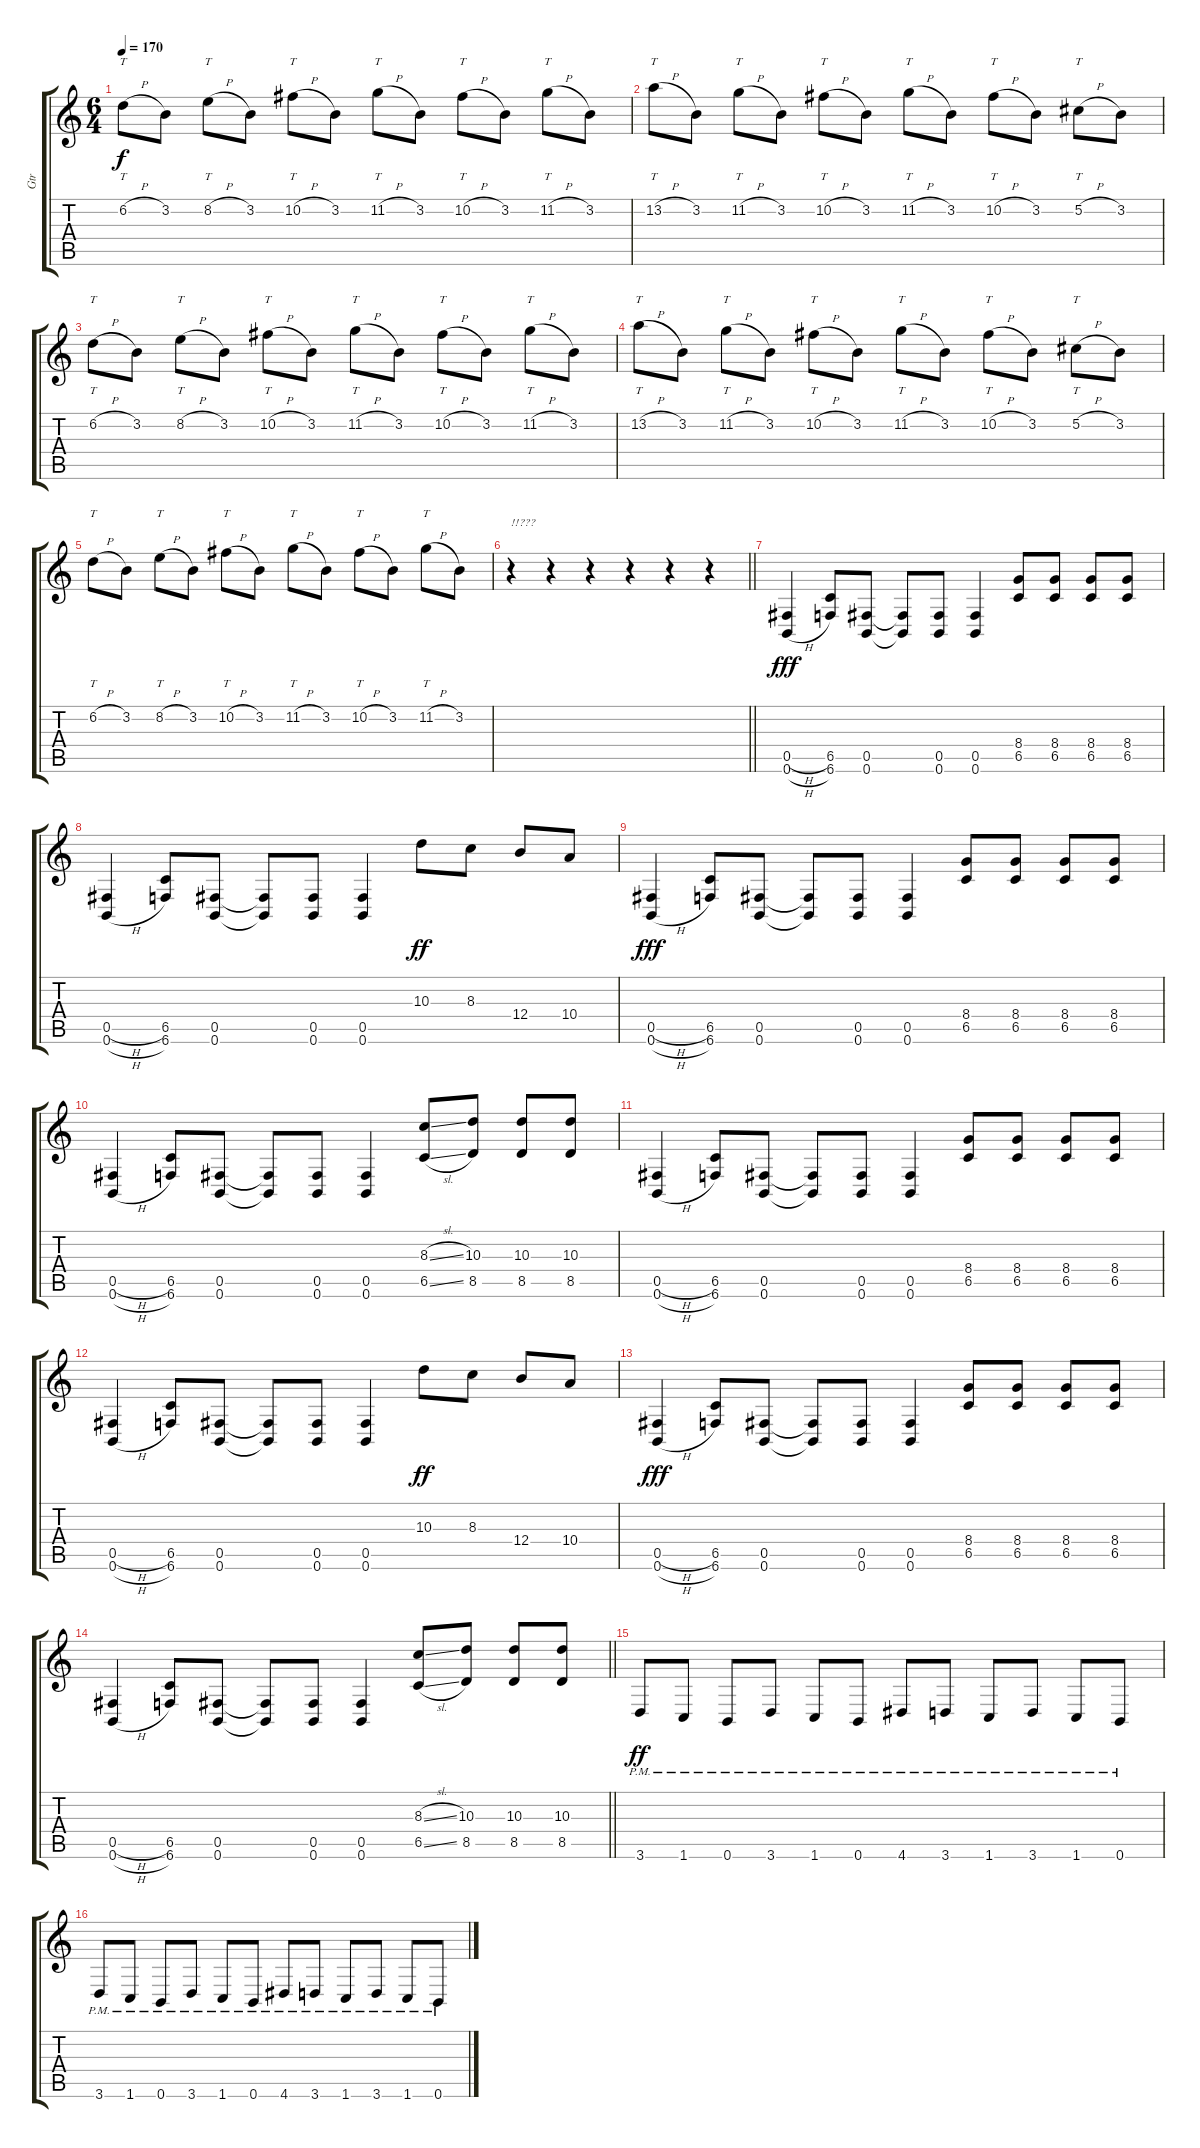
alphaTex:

\track ("Gtr" "Gtr") {instrument distortionguitar}
\staff {score tabs}
\tuning (Db4 Ab3 E3 B2 Gb2 B1) {hide}
\ts (6 4)
\tempo 170
\clef g2
\ks c
6.2{h}.8{tt dy f} 3.2.8 8.2{h}.8{tt} 3.2.8 10.2{h}.8{tt} 3.2.8 11.2{h}.8{tt} 3.2.8 10.2{h}.8{tt} 3.2.8 11.2{h}.8{tt} 3.2.8 |
13.2{h}.8{tt} 3.2.8 11.2{h}.8{tt} 3.2.8 10.2{h}.8{tt} 3.2.8 11.2{h}.8{tt} 3.2.8 10.2{h}.8{tt} 3.2.8 5.2{h}.8{tt} 3.2.8 |
6.2{h}.8{tt} 3.2.8 8.2{h}.8{tt} 3.2.8 10.2{h}.8{tt} 3.2.8 11.2{h}.8{tt} 3.2.8 10.2{h}.8{tt} 3.2.8 11.2{h}.8{tt} 3.2.8 |
13.2{h}.8{tt} 3.2.8 11.2{h}.8{tt} 3.2.8 10.2{h}.8{tt} 3.2.8 11.2{h}.8{tt} 3.2.8 10.2{h}.8{tt} 3.2.8 5.2{h}.8{tt} 3.2.8 |
6.2{h}.8{tt} 3.2.8 8.2{h}.8{tt} 3.2.8 10.2{h}.8{tt} 3.2.8 11.2{h}.8{tt} 3.2.8 10.2{h}.8{tt} 3.2.8 11.2{h}.8{tt} 3.2.8 |
\barLineRight lightlight
r.4{txt "!!???"} r.4 r.4 r.4 r.4 r.4 |
\section ("" "")
(0.5{h} 0.6{h}).4{dy fff} (6.5 6.6).8 (0.5 0.6).8 (0.5{t} 0.6{t}).8 (0.5 0.6).8 (0.5 0.6).4 (8.4 6.5).8 (8.4 6.5).8 (8.4 6.5).8 (8.4 6.5).8 |
(0.5{h} 0.6{h}).4 (6.5 6.6).8 (0.5 0.6).8 (0.5{t} 0.6{t}).8 (0.5 0.6).8 (0.5 0.6).4 10.3.8{dy ff} 8.3.8 12.4.8 10.4.8 |
(0.5{h} 0.6{h}).4{dy fff} (6.5 6.6).8 (0.5 0.6).8 (0.5{t} 0.6{t}).8 (0.5 0.6).8 (0.5 0.6).4 (8.4 6.5).8 (8.4 6.5).8 (8.4 6.5).8 (8.4 6.5).8 |
(0.5{h} 0.6{h}).4 (6.5 6.6).8 (0.5 0.6).8 (0.5{t} 0.6{t}).8 (0.5 0.6).8 (0.5 0.6).4 (8.3{sl} 6.5{sl}).8 (10.3 8.5).8 (10.3 8.5).8 (10.3 8.5).8 |
(0.5{h} 0.6{h}).4 (6.5 6.6).8 (0.5 0.6).8 (0.5{t} 0.6{t}).8 (0.5 0.6).8 (0.5 0.6).4 (8.4 6.5).8 (8.4 6.5).8 (8.4 6.5).8 (8.4 6.5).8 |
(0.5{h} 0.6{h}).4 (6.5 6.6).8 (0.5 0.6).8 (0.5{t} 0.6{t}).8 (0.5 0.6).8 (0.5 0.6).4 10.3.8{dy ff} 8.3.8 12.4.8 10.4.8 |
(0.5{h} 0.6{h}).4{dy fff} (6.5 6.6).8 (0.5 0.6).8 (0.5{t} 0.6{t}).8 (0.5 0.6).8 (0.5 0.6).4 (8.4 6.5).8 (8.4 6.5).8 (8.4 6.5).8 (8.4 6.5).8 |
\barLineRight lightlight
(0.5{h} 0.6{h}).4 (6.5 6.6).8 (0.5 0.6).8 (0.5{t} 0.6{t}).8 (0.5 0.6).8 (0.5 0.6).4 (8.3{sl} 6.5{sl}).8 (10.3 8.5).8 (10.3 8.5).8 (10.3 8.5).8 |
\section ("" "")
3.6{pm}.8{dy ff} 1.6{pm}.8 0.6{pm}.8 3.6{pm}.8 1.6{pm}.8 0.6{pm}.8 4.6{pm}.8 3.6{pm}.8 1.6{pm}.8 3.6{pm}.8 1.6{pm}.8 0.6{pm}.8 |
3.6{pm}.8 1.6{pm}.8 0.6{pm}.8 3.6{pm}.8 1.6{pm}.8 0.6{pm}.8 4.6{pm}.8 3.6{pm}.8 1.6{pm}.8 3.6{pm}.8 1.6{pm}.8 0.6{pm}.8
